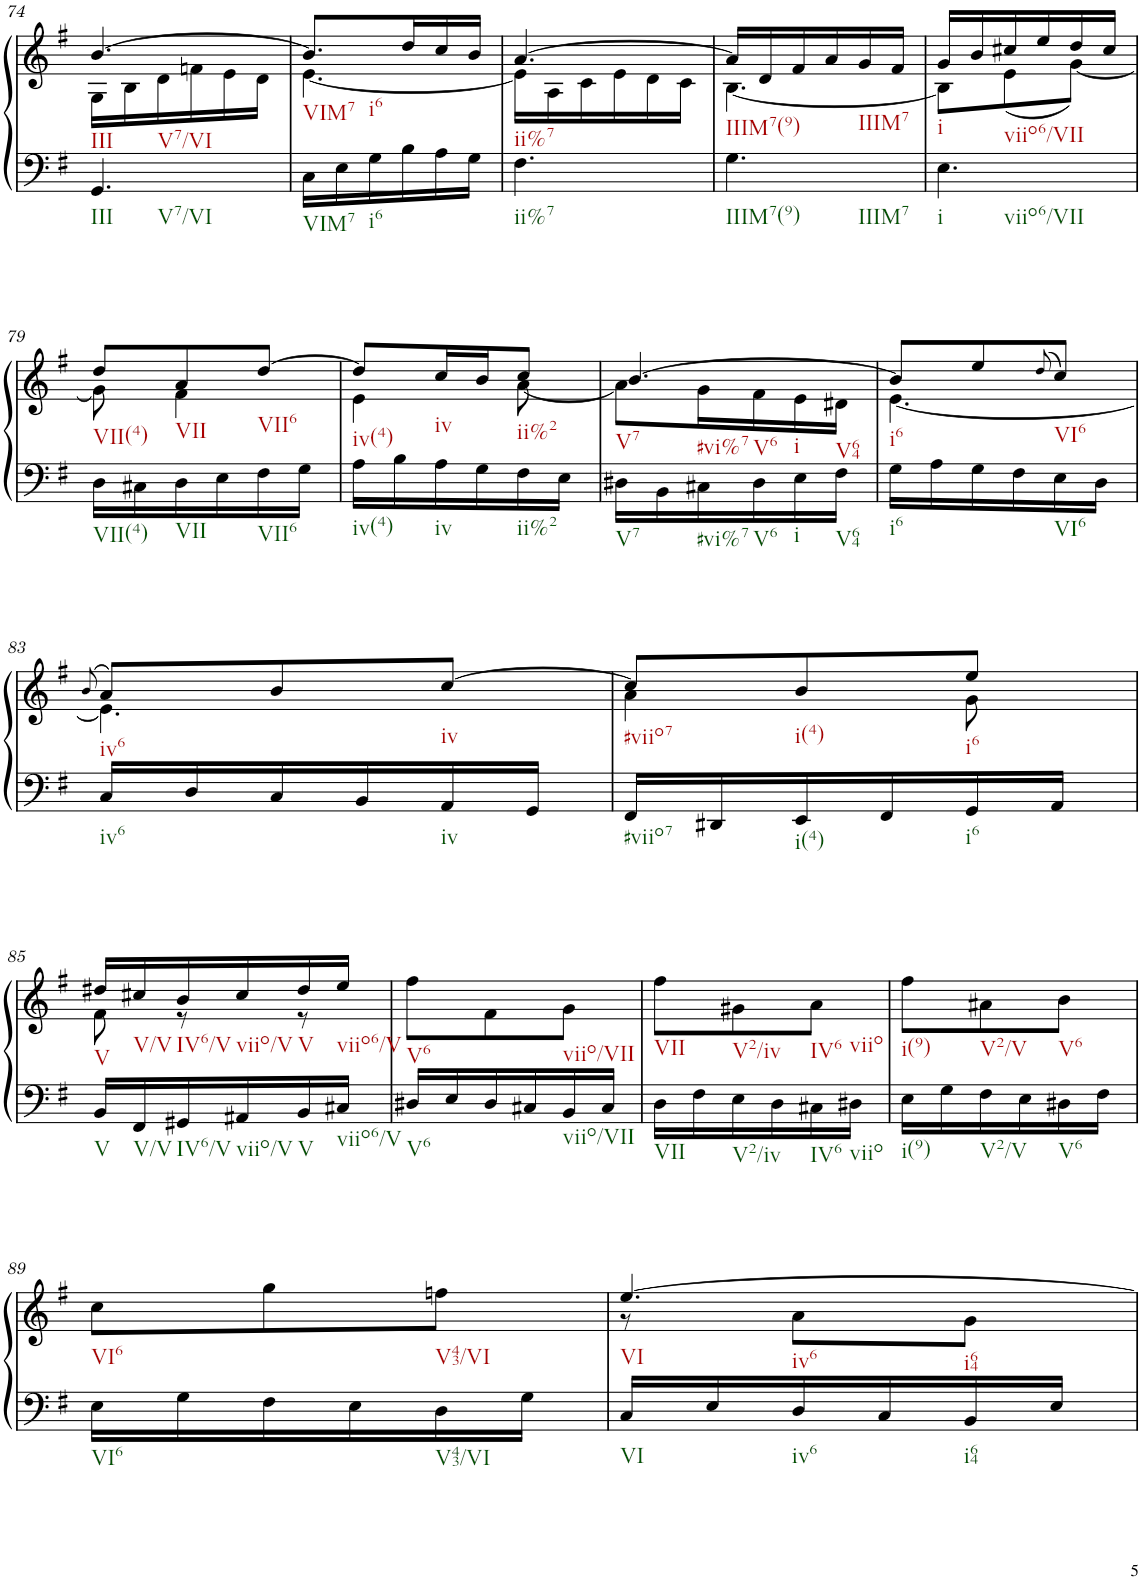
**kern	**kern
*part1	*part1
*staff2	*staff1
*I"unbenannt9	*
!!LO:PB:g=z
*clefF4	*clefG2
*k[f#]	*k[f#]
*M3/8	*M3/8
=74	=74
*	*^
4.GG/	[4.b/	16G\LL
.	.	16B\
.	.	16d\
.	.	16fn\
.	.	16e\
.	.	16d\JJ
=75	=75	=75
16C\LL	8.b/L]	[4.e\
16E\	.	.
16G\	.	.
16B\	16dd/L	.
16A\	16cc/	.
16G\JJ	16b/JJ	.
=76	=76	=76
4.F#\	[4.a/	16e\LL]
.	.	16A\
.	.	16c\
.	.	16e\
.	.	16d\
.	.	16c\JJ
=77	=77	=77
4.G\	16a/LL]	[4.B\
.	16d/	.
.	16f#/	.
.	16a/	.
.	16g/	.
.	16f#/JJ	.
=78	=78	=78
4.E\	16g/LL	8B\L]
.	16b/	.
.	16cc#X/	(8e\
.	16ee/	.
.	16dd/	[8g\J)
.	16cc#/JJ	.
!!LO:LB:g=z	!!
=79	=79	=79
16D\LL	8dd/L	8g\]
16C#X\	.	.
16D\	8a/	4f#\
16E\	.	.
16F#\	[8dd/J	.
16G\JJ	.	.
=80	=80	=80
16A\LL	8dd/L]	4e\
16B\	.	.
16A\	16cc/L	.
16G\	16b/J	.
16F#\	8cc/J	[8a\
16E\JJ	.	.
=81	=81	=81
16D#X\LL	[4.b/	8a\L]
16BB\	.	.
16C#X\	.	16g\L
16D#\	.	16f#\
16E\	.	16e\
16F#\JJ	.	16d#X\JJ
=82	=82	=82
16G\LL	8b/L]	[4.e\
16A\	.	.
16G\	8ee/	.
16F#\	.	.
.	(8qdd/	.
16E\	8cc/J)	.
16D\JJ	.	.
!!LO:LB:g=z	!!
=83	=83	=83
.	(8qb/	.
16C/LL	8a/L)	4.e\]
16D/	.	.
16C/	8b/	.
16BB/	.	.
16AA/	[8cc/J	.
16GG/JJ	.	.
=84	=84	=84
16FF#/LL	8cc/L]	4a\
16DD#X/	.	.
16EE/	8b/	.
16FF#/	.	.
16GG/	8ee/J	8g\
16AA/JJ	.	.
!!LO:LB:g=z	!!
=85	=85	=85
16BB/LL	16dd#X/LL	8f#\
16FF#/	16cc#X/	.
16GG#X/	16b/	8r
16AA#X/	16cc#/	.
16BB/	16dd#/	8r
16C#X/JJ	16ee/JJ	.
=86	=86	=86
16D#X/LL	4.ryy	8ff#\L
16E/	.	.
16D#/	.	8f#\
16C#X/	.	.
16BB/	.	8g\J
16C#/JJ	.	.
=87	=87	=87
16D\LL	4.ryy	8ff#\L
16F#\	.	.
16E\	.	8g#X\
16D\	.	.
16C#X\	.	8a\J
16D#X\JJ	.	.
=88	=88	=88
16E\LL	4.ryy	8ff#\L
16G\	.	.
16F#\	.	8a#X\
16E\	.	.
16D#X\	.	8b\J
16F#\JJ	.	.
!!LO:LB:g=z	!!
=89	=89	=89
16E\LL	4.ryy	8cc\L
16G\	.	.
16F#\	.	8gg\
16E\	.	.
16D\	.	8ffn\J
16G\JJ	.	.
=90	=90	=90
16C/LL	[4.ee/	8r
16E/	.	.
16D/	.	8a\L
16C/	.	.
16BB/	.	8g\J
16E/JJ	.	.
*	*v	*v
=	=
*-	*-
